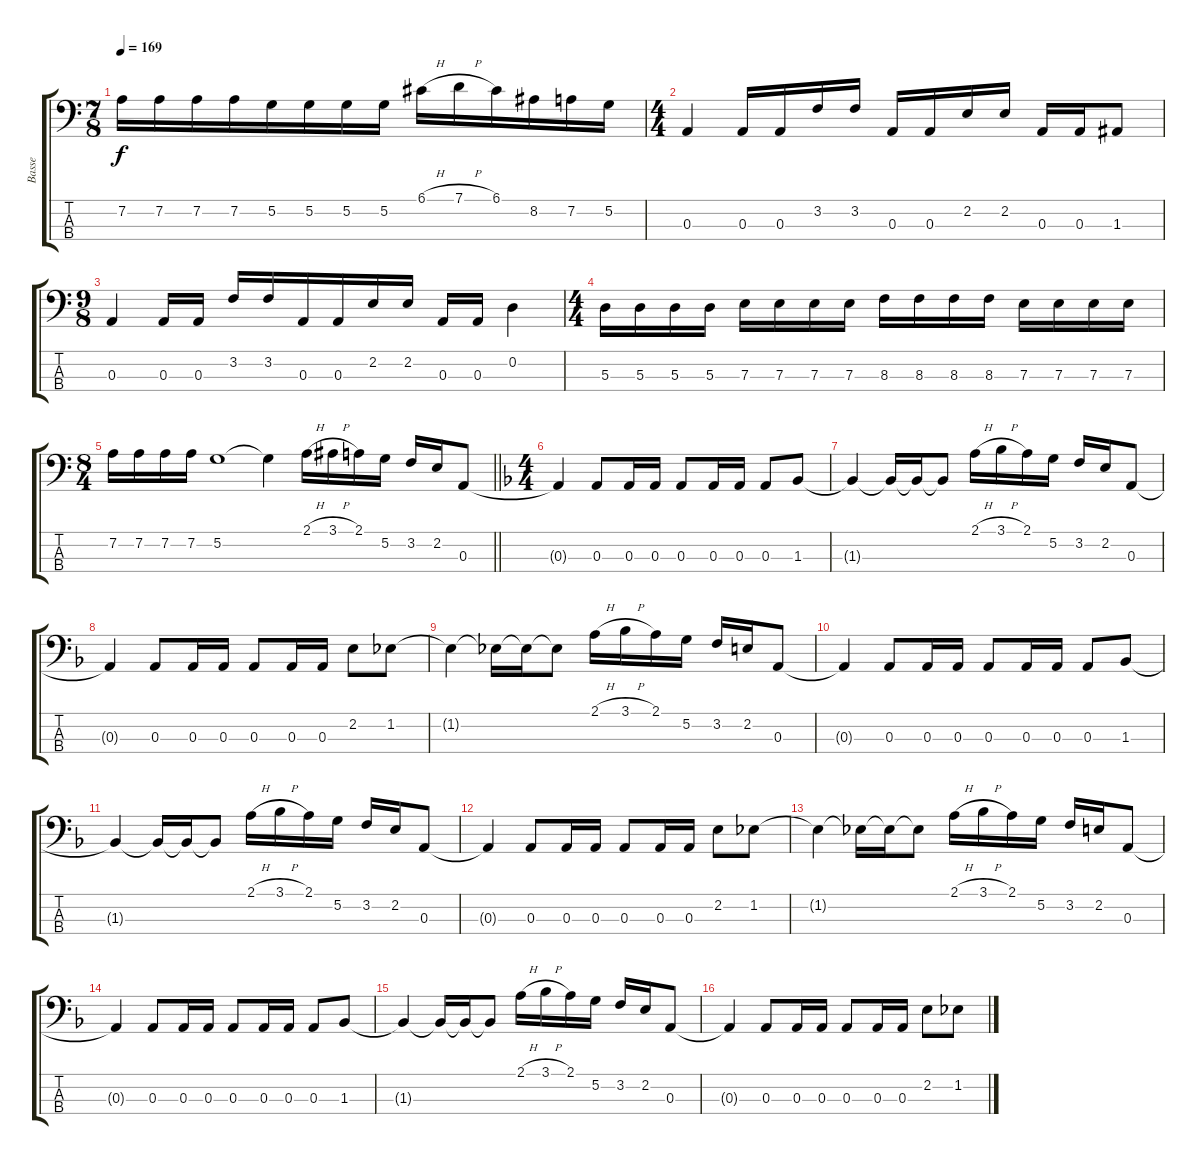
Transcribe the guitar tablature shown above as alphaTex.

\track ("Basse" "Basse") {instrument electricbassfinger}
\staff {score tabs}
\tuning (G2 D2 A1 E1) {hide}
\ts (7 8)
\tempo 169
\clef f4
\ks c
7.2.16{dy f} 7.2.16 7.2.16 7.2.16 5.2.16 5.2.16 5.2.16 5.2.16 6.1{h}.16 7.1{h}.16 6.1.16 8.2.16 7.2.16 5.2.16 |
\ts (4 4)
0.3.4 0.3.16 0.3.16 3.2.16 3.2.16 0.3.16 0.3.16 2.2.16 2.2.16 0.3.16 0.3.16 1.3.8 |
\ts (9 8)
0.3.4 0.3.16 0.3.16 3.2.16 3.2.16 0.3.16 0.3.16 2.2.16 2.2.16 0.3.16 0.3.16 0.2.4 |
\ts (4 4)
5.3.16 5.3.16 5.3.16 5.3.16 7.3.16 7.3.16 7.3.16 7.3.16 8.3.16 8.3.16 8.3.16 8.3.16 7.3.16 7.3.16 7.3.16 7.3.16 |
\ts (8 4)
\barLineRight lightlight
7.2.16 7.2.16 7.2.16 7.2.16 5.2.1 5.2{t}.4 2.1{h}.16 3.1{h}.16 2.1.16 5.2.16 3.2.16 2.2.16 0.3.8 |
\ts (4 4)
\ks f
0.3{t}.4 0.3.8 0.3.16 0.3.16 0.3.8 0.3.16 0.3.16 0.3.8 1.3.8 |
1.3{t}.4 1.3{t}.16 1.3{t}.16 1.3{t}.8 2.1{h}.16 3.1{h}.16 2.1.16 5.2.16 3.2.16 2.2.16 0.3.8 |
0.3{t}.4 0.3.8 0.3.16 0.3.16 0.3.8 0.3.16 0.3.16 2.2.8 1.2.8 |
1.2{t}.4 1.2{t}.16 1.2{t}.16 1.2{t}.8 2.1{h}.16 3.1{h}.16 2.1.16 5.2.16 3.2.16 2.2.16 0.3.8 |
0.3{t}.4 0.3.8 0.3.16 0.3.16 0.3.8 0.3.16 0.3.16 0.3.8 1.3.8 |
1.3{t}.4 1.3{t}.16 1.3{t}.16 1.3{t}.8 2.1{h}.16 3.1{h}.16 2.1.16 5.2.16 3.2.16 2.2.16 0.3.8 |
0.3{t}.4 0.3.8 0.3.16 0.3.16 0.3.8 0.3.16 0.3.16 2.2.8 1.2.8 |
1.2{t}.4 1.2{t}.16 1.2{t}.16 1.2{t}.8 2.1{h}.16 3.1{h}.16 2.1.16 5.2.16 3.2.16 2.2.16 0.3.8 |
0.3{t}.4 0.3.8 0.3.16 0.3.16 0.3.8 0.3.16 0.3.16 0.3.8 1.3.8 |
1.3{t}.4 1.3{t}.16 1.3{t}.16 1.3{t}.8 2.1{h}.16 3.1{h}.16 2.1.16 5.2.16 3.2.16 2.2.16 0.3.8 |
0.3{t}.4 0.3.8 0.3.16 0.3.16 0.3.8 0.3.16 0.3.16 2.2.8 1.2.8
